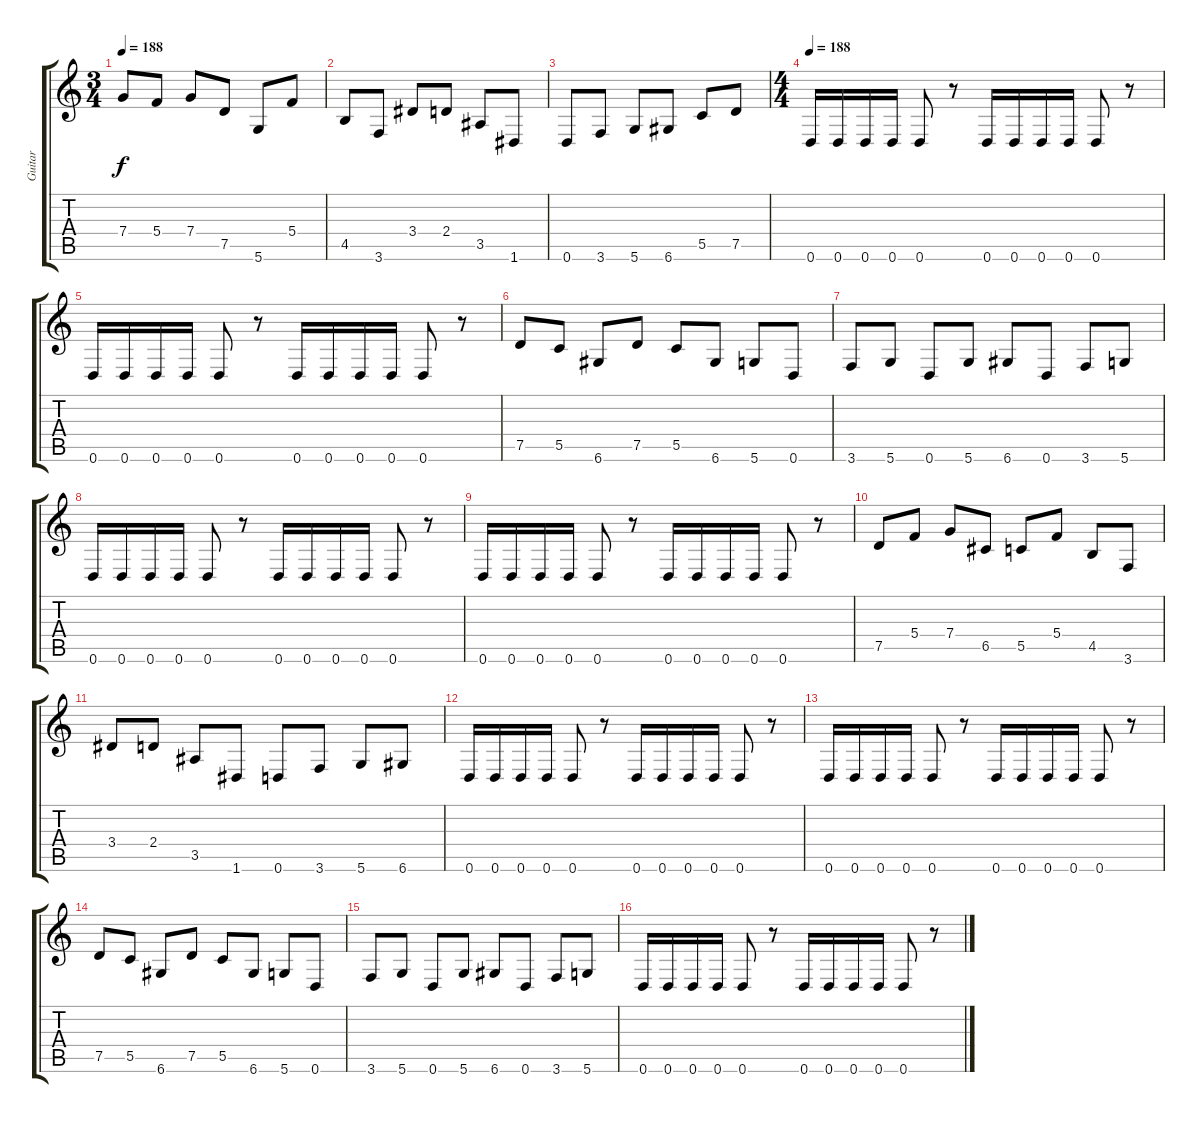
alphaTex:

\track ("Guitar" "Guitar") {instrument distortionguitar}
\staff {score tabs}
\tuning (D4 A3 F3 C3 G2 D2) {hide}
\ts (3 4)
\tempo 188
\clef g2
\ks c
7.4.8{dy f} 5.4.8 7.4.8 7.5.8 5.6.8 5.4.8 |
4.5.8 3.6.8 3.4.8 2.4.8 3.5.8 1.6.8 |
0.6.8 3.6.8 5.6.8 6.6.8 5.5.8 7.5.8 |
\ts (4 4)
\tempo 188
0.6.16 0.6.16 0.6.16 0.6.16 0.6.8 r.8 0.6.16 0.6.16 0.6.16 0.6.16 0.6.8 r.8 |
0.6.16 0.6.16 0.6.16 0.6.16 0.6.8 r.8 0.6.16 0.6.16 0.6.16 0.6.16 0.6.8 r.8 |
7.5.8 5.5.8 6.6.8 7.5.8 5.5.8 6.6.8 5.6.8 0.6.8 |
3.6.8 5.6.8 0.6.8 5.6.8 6.6.8 0.6.8 3.6.8 5.6.8 |
0.6.16 0.6.16 0.6.16 0.6.16 0.6.8 r.8 0.6.16 0.6.16 0.6.16 0.6.16 0.6.8 r.8 |
0.6.16 0.6.16 0.6.16 0.6.16 0.6.8 r.8 0.6.16 0.6.16 0.6.16 0.6.16 0.6.8 r.8 |
7.5.8 5.4.8 7.4.8 6.5.8 5.5.8 5.4.8 4.5.8 3.6.8 |
3.4.8 2.4.8 3.5.8 1.6.8 0.6.8 3.6.8 5.6.8 6.6.8 |
0.6.16 0.6.16 0.6.16 0.6.16 0.6.8 r.8 0.6.16 0.6.16 0.6.16 0.6.16 0.6.8 r.8 |
0.6.16 0.6.16 0.6.16 0.6.16 0.6.8 r.8 0.6.16 0.6.16 0.6.16 0.6.16 0.6.8 r.8 |
7.5.8 5.5.8 6.6.8 7.5.8 5.5.8 6.6.8 5.6.8 0.6.8 |
3.6.8 5.6.8 0.6.8 5.6.8 6.6.8 0.6.8 3.6.8 5.6.8 |
0.6.16 0.6.16 0.6.16 0.6.16 0.6.8 r.8 0.6.16 0.6.16 0.6.16 0.6.16 0.6.8 r.8
